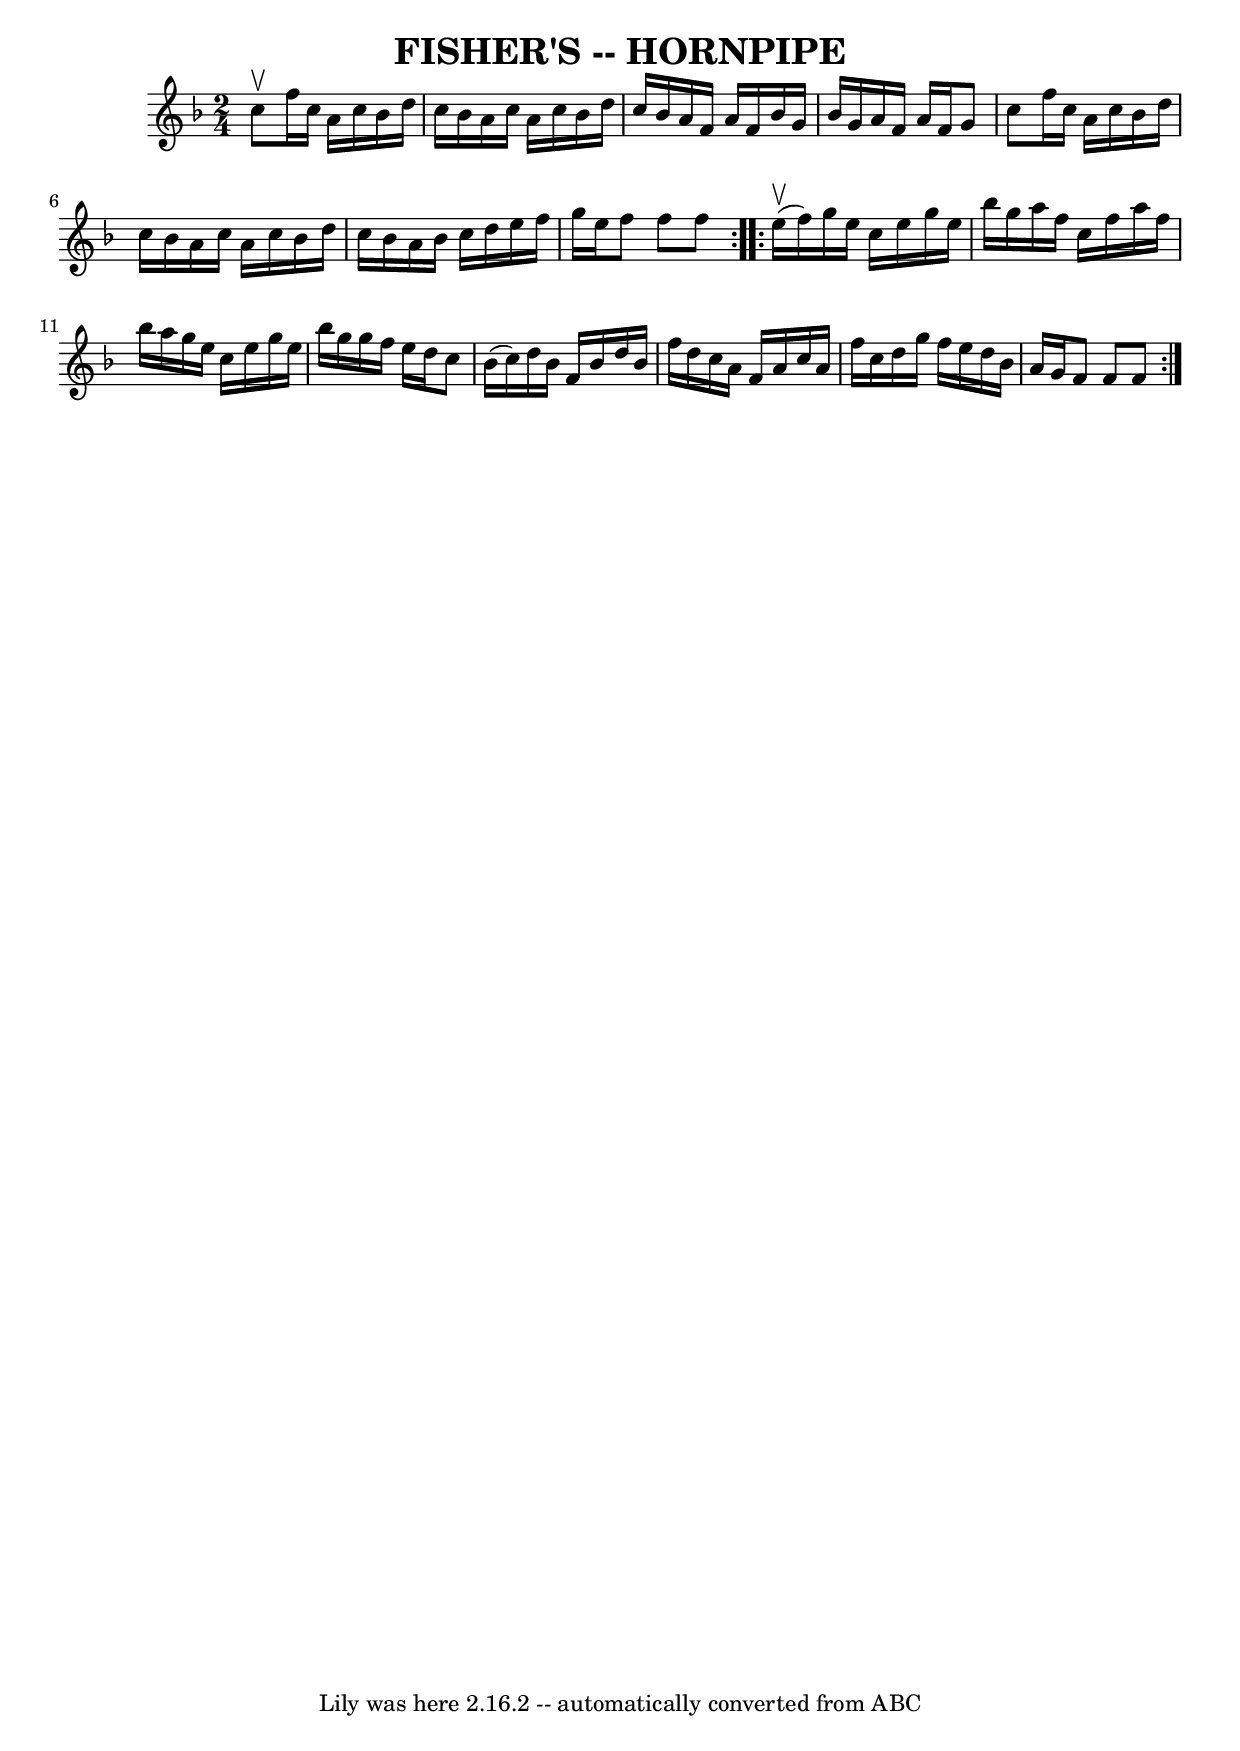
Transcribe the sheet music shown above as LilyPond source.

\version "2.16.2"
\include "Mammoth.ily"
\header {
  %% book = "Ryan's Mammoth Collection of Fiddle Tunes"
 crossRefNumber = "1"
 footnotes = "\\\\\\\\FISHER'S HORNPIPE -- First couple down the outside, back; down the centre,\\\\back; cast off; swing 6 hands quite round; right and left."
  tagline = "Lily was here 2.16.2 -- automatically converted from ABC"
  title = "FISHER'S -- HORNPIPE"

}
voicedefault =  {



  \repeat volta 2 {

    \time 2/4 
    \key f \major c''8^\upbow        |
 f''16 c''16 a'16 c''16 bes'16 d''16 c''16 bes'16     |
 a'16 c''16 a'16 c''16 bes'16 d''16 c''16 bes'16     |
 a'16 f'16 a'16 f'16 bes'16 g'16 bes'16 g'16     |
 a'16 f'16 a'16 f'16 g'8 c''8    |  |
 f''16 c''16 a'16 c''16 bes'16 d''16 c''16 bes'16     |
 a'16 c''16 a'16 c''16 bes'16 d''16 c''16 bes'16     |
 a'16 bes'16 c''16 d''16 e''16 f''16 g''16 e''16     |
 f''8 
 f''8 f''8    
  }     
  \repeat volta 2 { e''16 (^\upbow f''16)         |
 g''16 e''16 c''16 e''16 g''16 e''16 bes''16 g''16     |
 a''16 f''16 c''16 f''16 a''16 f''16 bes''16 a''16     |
 g''16 e''16 c''16 e''16 g''16 e''16 bes''16 g''16     |
 g''16 f''16 e''16 d''16 c''8 bes'16 (c''16)   |  |
 d''16 bes'16 f'16 bes'16 d''16 bes'16 f''16 d''16     |
 c''16 a'16 f'16 a'16 c''16 a'16 f''16 c''16     |
 d''16 g''16 f''16 e''16 d''16 bes'16 a'16 g'16     |
 f'8 f'8    
 f'8    
  }   

}

\score{
  <<

    \context Staff="default"
    {
      \voicedefault 
      
    }

  >>
  \layout {
    
  }
  \midi {
  }

}
